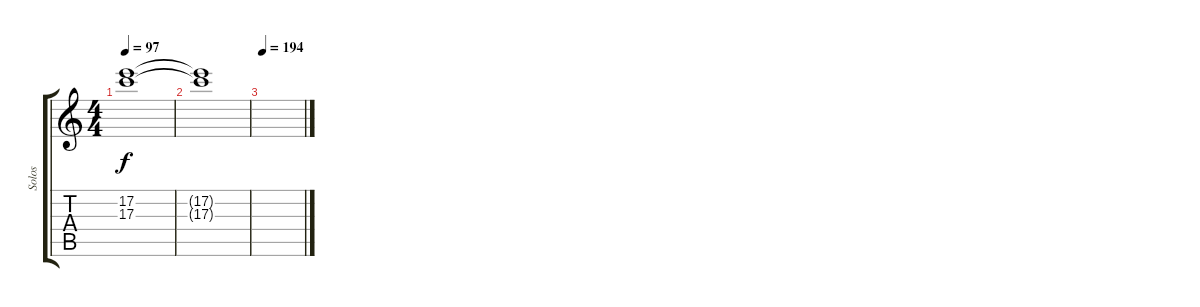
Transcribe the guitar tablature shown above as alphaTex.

\track ("Solos" "Solos") {instrument overdrivenguitar}
\staff {score tabs}
\tuning (E4 B3 G3 D3 A2 E2) {hide}
\ts (4 4)
\tempo 97
\clef g2
\ks c
(17.2{t} 17.3{t}).1{dy f} |
(17.2{t} 17.3{t}).1 |
\tempo 194
